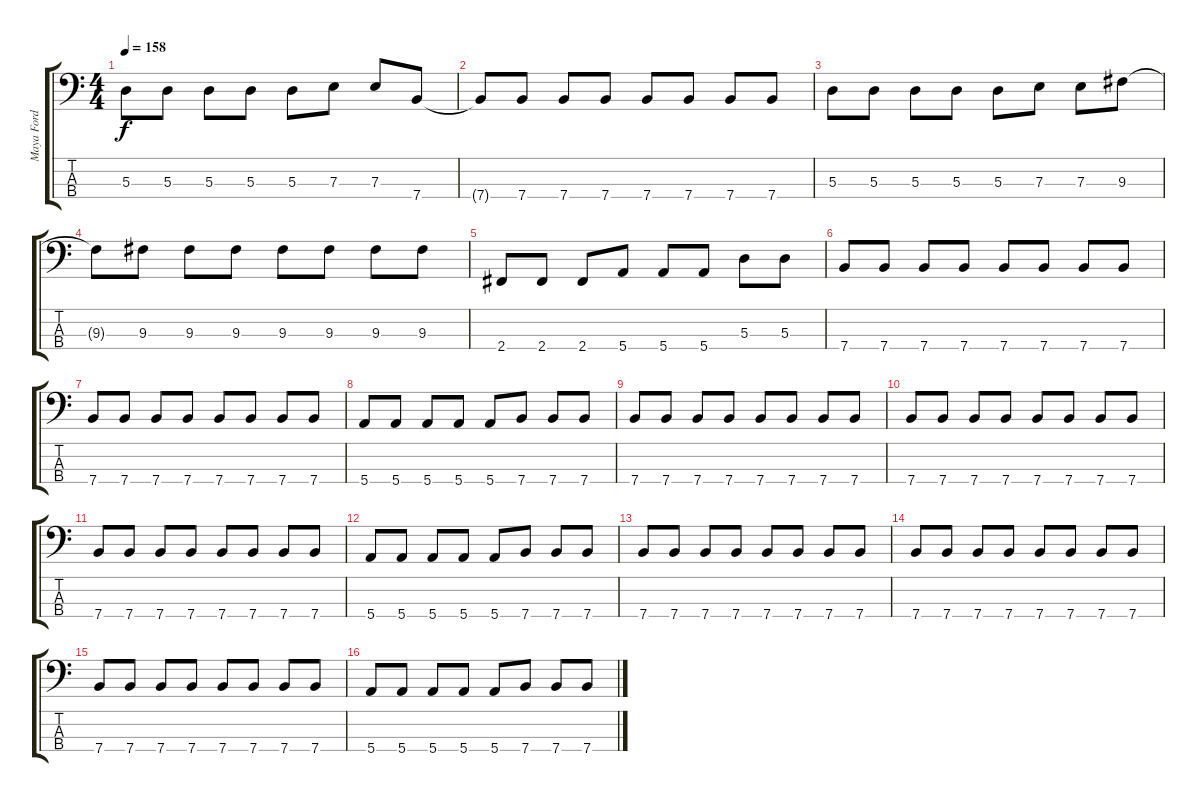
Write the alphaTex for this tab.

\track ("Maya Ford" "Maya Ford") {instrument electricbassfinger}
\staff {score tabs}
\tuning (G2 D2 A1 E1) {hide}
\ts (4 4)
\tempo 158
\clef f4
\ks c
5.3.8{dy f} 5.3.8 5.3.8 5.3.8 5.3.8 7.3.8 7.3.8 7.4.8 |
7.4{t}.8 7.4.8 7.4.8 7.4.8 7.4.8 7.4.8 7.4.8 7.4.8 |
5.3.8 5.3.8 5.3.8 5.3.8 5.3.8 7.3.8 7.3.8 9.3.8 |
9.3{t}.8 9.3.8 9.3.8 9.3.8 9.3.8 9.3.8 9.3.8 9.3.8 |
2.4.8 2.4.8 2.4.8 5.4.8 5.4.8 5.4.8 5.3.8 5.3.8 |
7.4.8 7.4.8 7.4.8 7.4.8 7.4.8 7.4.8 7.4.8 7.4.8 |
7.4.8 7.4.8 7.4.8 7.4.8 7.4.8 7.4.8 7.4.8 7.4.8 |
5.4.8 5.4.8 5.4.8 5.4.8 5.4.8 7.4.8 7.4.8 7.4.8 |
7.4.8 7.4.8 7.4.8 7.4.8 7.4.8 7.4.8 7.4.8 7.4.8 |
7.4.8 7.4.8 7.4.8 7.4.8 7.4.8 7.4.8 7.4.8 7.4.8 |
7.4.8 7.4.8 7.4.8 7.4.8 7.4.8 7.4.8 7.4.8 7.4.8 |
5.4.8 5.4.8 5.4.8 5.4.8 5.4.8 7.4.8 7.4.8 7.4.8 |
7.4.8 7.4.8 7.4.8 7.4.8 7.4.8 7.4.8 7.4.8 7.4.8 |
7.4.8 7.4.8 7.4.8 7.4.8 7.4.8 7.4.8 7.4.8 7.4.8 |
7.4.8 7.4.8 7.4.8 7.4.8 7.4.8 7.4.8 7.4.8 7.4.8 |
5.4.8 5.4.8 5.4.8 5.4.8 5.4.8 7.4.8 7.4.8 7.4.8
